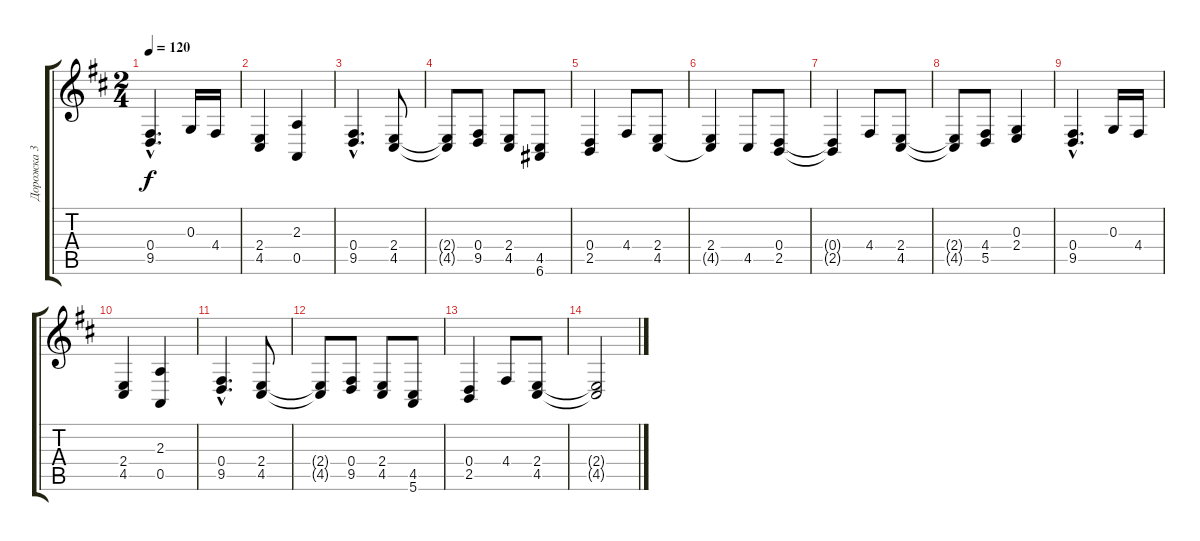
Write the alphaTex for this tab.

\track ("Дорожка 3" "Дорожка 3") {instrument electricpiano1}
\staff {score tabs}
\tuning (E4 B3 G3 D3 A2 E2) {hide}
\ts (2 4)
\tempo 120
\clef g2
\ks d
(0.4{hac} 9.5{hac}).4{d dy f} 0.3.16 4.4.16 |
(2.4 4.5).4 (2.3 0.5).4 |
(0.4{hac} 9.5{hac}).4{d} (2.4 4.5).8 |
(2.4{t} 4.5{t}).8 (0.4 9.5).8 (2.4 4.5).8 (4.5 6.6).8 |
(0.4 2.5).4 4.4.8 (2.4 4.5).8 |
(2.4 4.5{t}).4 4.5.8 (0.4 2.5).8 |
(0.4{t} 2.5{t}).4 4.4.8 (2.4 4.5).8 |
(2.4{t} 4.5{t}).8 (4.4 5.5).8 (0.3 2.4).4 |
(0.4{hac} 9.5{hac}).4{d} 0.3.16 4.4.16 |
(2.4 4.5).4 (2.3 0.5).4 |
(0.4{hac} 9.5{hac}).4{d} (2.4 4.5).8 |
(2.4{t} 4.5{t}).8 (0.4 9.5).8 (2.4 4.5).8 (4.5 5.6).8 |
(0.4 2.5).4 4.4.8 (2.4 4.5).8 |
(2.4{t} 4.5{t}).2
